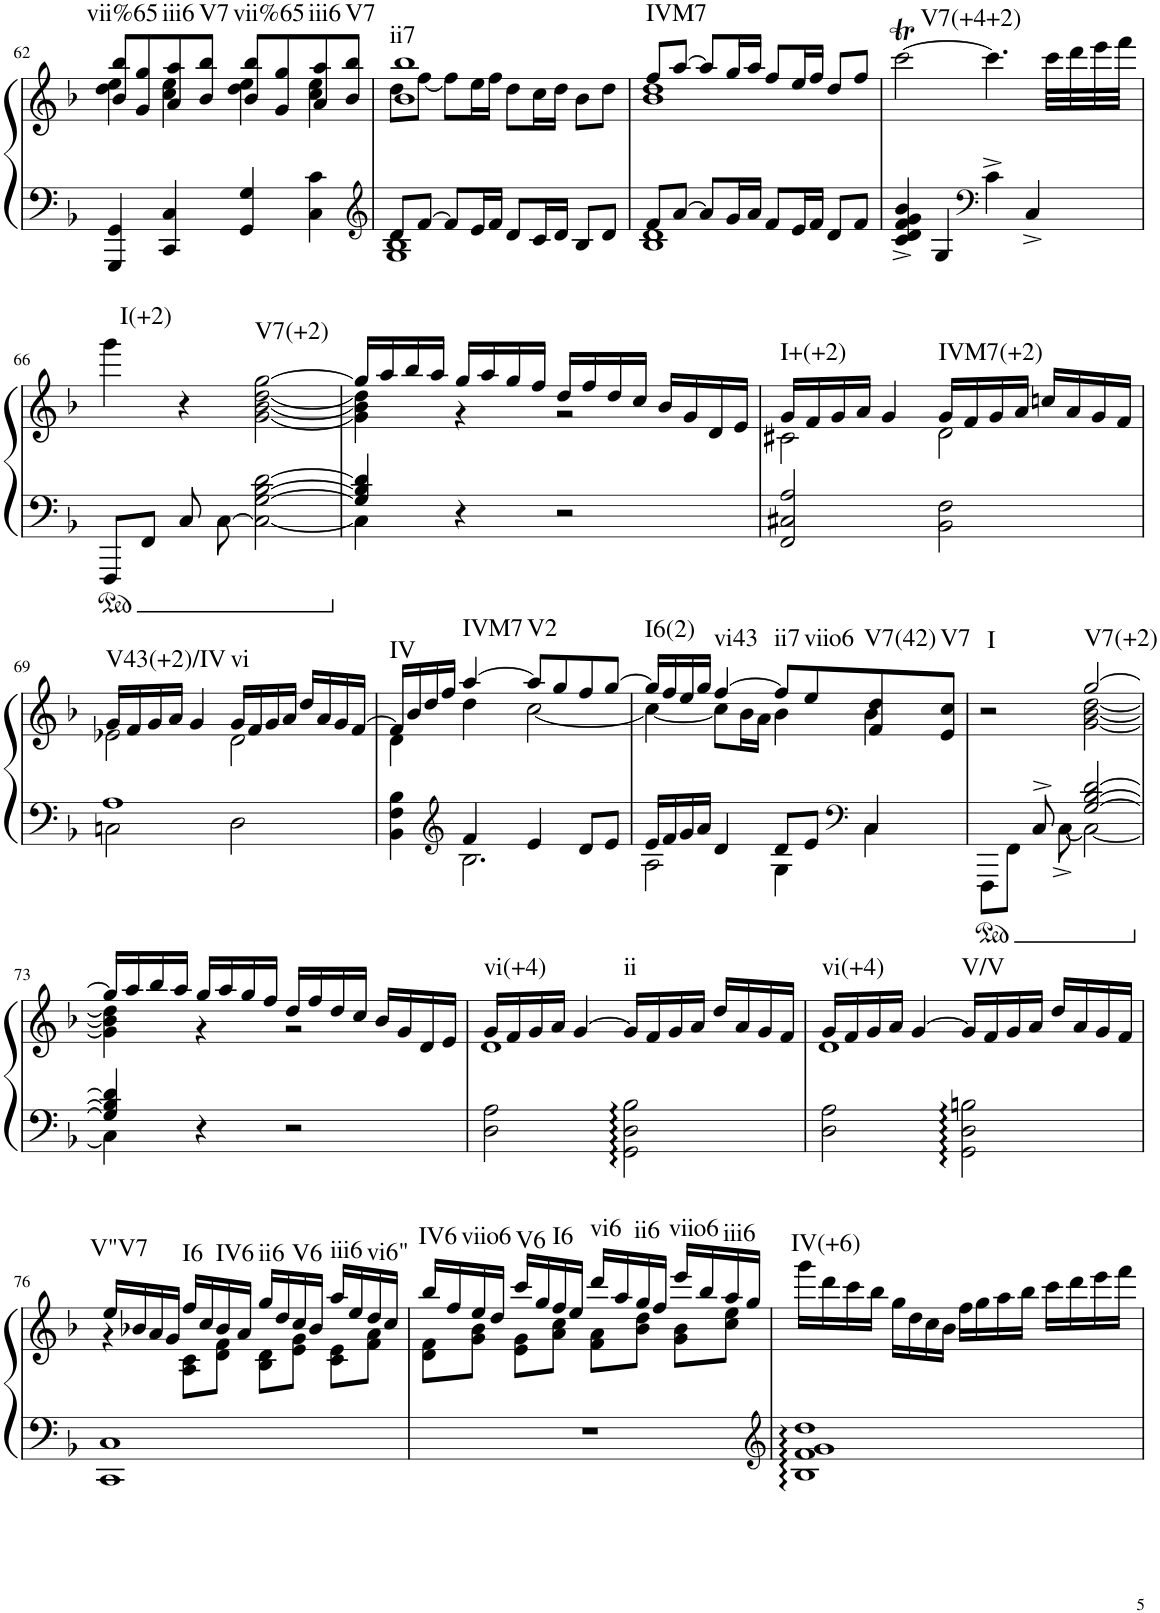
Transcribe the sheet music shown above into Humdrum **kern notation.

**kern	**kern	**harte
*part1	*part1	*part1
*staff2	*staff1	*
*I"Piano	*	*
*I'Pno.	*	*
!!LO:PB:g=z
*clefF4	*clefG2	*
*k[b-]	*k[b-]	*
*M4/4	*M4/4	*
*met(c)	*met(c)	*
=62	=62	=62
*	*^	*
!	!	!	!LO:H:kt=vii%65
4GGG/ 4GG/	8b-/ 8bb-/L	4dd\ 4ee\	N
.	8g/ 8gg/	.	.
!	!	!	!LO:H:kt=iii6
4CC/ 4C/	8a/ 8aa/	4cc\ 4ee\	N
!	!	!	!LO:H:kt=V7
.	8b-/ 8bb-/J	.	N
!	!	!	!LO:H:kt=vii%65
4GG/ 4G/	8b-/ 8bb-/L	4dd\ 4ee\	N
.	8g/ 8gg/	.	.
!	!	!	!LO:H:kt=iii6
4C\ 4c\	8a/ 8aa/	4cc\ 4ee\	N
!	!	!	!LO:H:kt=V7
.	8b-/ 8bb-/J	.	N
=63	=63	=63	=63
*clefG2	*	*	*
*^	*	*	*
!	!	!	!	!LO:H:kt=ii7
8d/L	1G 1B-	1b- 1bb-	8dd\L	N
[8f/J	.	.	[8ff\J	.
8f/L]	.	.	8ff\L]	.
16e/L	.	.	16ee\L	.
16f/JJ	.	.	16ff\JJ	.
8d/L	.	.	8dd\L	.
16c/L	.	.	16cc\L	.
16d/JJ	.	.	16dd\JJ	.
8B-/L	.	.	8b-\L	.
8d/J	.	.	8dd\J	.
=64	=64	=64	=64	=64
!	!	!	!	!LO:H:kt=IVM7
8f/L	1B- 1d	8ff/L	1b- 1dd	N
[8a/J	.	[8aa/J	.	.
8a/L]	.	8aa/L]	.	.
16g/L	.	16gg/L	.	.
16a/JJ	.	16aa/JJ	.	.
8f/L	.	8ff/L	.	.
16e/L	.	16ee/L	.	.
16f/JJ	.	16ff/JJ	.	.
8d/L	.	8dd/L	.	.
8f/J	.	8ff/J	.	.
*v	*v	*	*	*
*	*v	*v	*
=65	=65	=65
!	!	!LO:H:kt=V7(+4+2)
4c/^ 4d/^ 4f/^ 4g/^ 4b-/^	[2cccT\	N
4G/	.	.
*clefF4	*	*
4c^\	4.ccc\]	.
4C^/	.	.
.	32ccc\LLL	.
.	32ddd\	.
.	32eee\	.
.	32fff\JJJ	.
!!LO:LB:g=z
=66	=66	=66
!	!	!LO:H:kt=I(+2)
8FFF/L	4ggg\	N
8FF/J	.	.
8C/	4r	.
[8C\	.	.
!	!	!LO:H:kt=V7(+2)
2C\_ [2G\ [2B-\ [2d\	[2g\ [2b-\ [2dd\ [2gg\	N
=67	=67	=67
*^	*^	*
4G/] 4B-/] 4d/]	4C\]	16gg/LL]	4g\] 4b-\] 4dd\]	.
.	.	16aa/	.	.
.	.	16bb-/	.	.
.	.	16aa/JJ	.	.
4r	4ryy	16gg/LL	4r	.
.	.	16aa/	.	.
.	.	16gg/	.	.
.	.	16ff/JJ	.	.
2r	2ryy	16dd/LL	2r	.
.	.	16ff/	.	.
.	.	16dd/	.	.
.	.	16cc/JJ	.	.
.	.	16b-/LL	.	.
.	.	16g/	.	.
.	.	16d/	.	.
.	.	16e/JJ	.	.
*v	*v	*	*	*
=68	=68	=68	=68
!	!	!	!LO:H:kt=I+(+2)
2FF/ 2C#X/ 2A/	16g/LL	2c#X\	N
.	16f/	.	.
.	16g/	.	.
.	16a/JJ	.	.
.	4g/	.	.
!	!	!	!LO:H:kt=IVM7(+2)
2BB-\ 2F\	16g/LL	2d\	N
.	16f/	.	.
.	16g/	.	.
.	16a/JJ	.	.
.	16ccn/LL	.	.
.	16a/	.	.
.	16g/	.	.
.	16f/JJ	.	.
!!LO:LB:g=z	!!
=69	=69	=69	=69
*^	*	*	*
!	!	!	!	!LO:H:kt=V43(+2)/IV
1A	2Cn\	16g/LL	2e-X\	N
.	.	16f/	.	.
.	.	16g/	.	.
.	.	16a/JJ	.	.
.	.	4g/	.	.
!	!	!	!	!LO:H:kt=vi
.	2D\	16g/LL	2d\	N
.	.	16f/	.	.
.	.	16g/	.	.
.	.	16a/JJ	.	.
.	.	16dd/LL	.	.
.	.	16a/	.	.
.	.	16g/	.	.
.	.	[16f/JJ	.	.
=70	=70	=70	=70	=70
!	!	!	!	!LO:H:kt=IV
4BB-\ 4F\ 4B-\	4ryy	16f/LL]	4d\	N
.	.	16b-/	.	.
.	.	16dd/	.	.
.	.	16ff/JJ	.	.
*clefG2	*	*	*	*
!	!	!	!	!LO:H:kt=IVM7
4f/	2.B-\	[4aa/	4dd\	N
!	!	!	!	!LO:H:kt=V2
4e/	.	8aa/L]	[2cc\	N
.	.	8gg/	.	.
8d/L	.	8ff/	.	.
8e/J	.	[8gg/J	.	.
=71	=71	=71	=71	=71
!	!	!	!	!LO:H:kt=I6(2)
16e/LL	2A\	16gg/LL]	4cc\_	N
16f/	.	16ff/	.	.
16g/	.	16ee/	.	.
16a/JJ	.	16gg/JJ	.	.
!	!	!	!	!LO:H:kt=vi43
4d/	.	[4ff/	8cc\L]	N
.	.	.	16b-\L	.
.	.	.	16a\JJ	.
!	!	!	!	!LO:H:kt=ii7
8d/L	4G\	8ff/L]	4b-\	N
!	!	!	!	!LO:H:kt=viio6
8e/J	.	8ee/	.	N
*clefF4	*	*	*	*
!	!	!	!	!LO:H:kt=V7(42)
4C/	4C\	8f/ 8dd/	4b-\	N
!	!	!	!	!LO:H:kt=V7
.	.	8e/ 8cc/J	.	N
=72	=72	=72	=72	=72
!	!	!	!	!LO:H:kt=I
2ryy	8FFF\L	2r	2ryy	N
.	8FF\J	.	.	.
.	8C^/	.	.	.
.	[8C^\	.	.	.
!	!	!	!	!LO:H:kt=V7(+2)
[2G/ [2B-/ [2d/	2C\_	[2gg/	[2g\ [2b-\ [2dd\	N
!!LO:LB:g=z	!!
=73	=73	=73	=73	=73
4G/] 4B-/] 4d/]	4C\]	16gg/LL]	4g\] 4b-\] 4dd\]	.
.	.	16aa/	.	.
.	.	16bb-/	.	.
.	.	16aa/JJ	.	.
4r	4ryy	16gg/LL	4r	.
.	.	16aa/	.	.
.	.	16gg/	.	.
.	.	16ff/JJ	.	.
2r	2ryy	16dd/LL	2r	.
.	.	16ff/	.	.
.	.	16dd/	.	.
.	.	16cc/JJ	.	.
.	.	16b-/LL	.	.
.	.	16g/	.	.
.	.	16d/	.	.
.	.	16e/JJ	.	.
*v	*v	*	*	*
=74	=74	=74	=74
!	!	!	!LO:H:kt=vi(+4)
2D\ 2A\	16g/LL	1d	N
.	16f/	.	.
.	16g/	.	.
.	16a/JJ	.	.
.	[4g/	.	.
!	!	!	!LO:H:kt=ii
2GG\ 2D\ 2B-\	16g/LL]	.	N
.	16f/	.	.
.	16g/	.	.
.	16a/JJ	.	.
.	16dd/LL	.	.
.	16a/	.	.
.	16g/	.	.
.	16f/JJ	.	.
=75	=75	=75	=75
!	!	!	!LO:H:kt=vi(+4)
2D\ 2A\	16g/LL	1d	N
.	16f/	.	.
.	16g/	.	.
.	16a/JJ	.	.
.	[4g/	.	.
!	!	!	!LO:H:kt=V/V
2GG\ 2D\ 2Bn\	16g/LL]	.	N
.	16f/	.	.
.	16g/	.	.
.	16a/JJ	.	.
.	16dd/LL	.	.
.	16a/	.	.
.	16g/	.	.
.	16f/JJ	.	.
!!LO:LB:g=z	!!
=76	=76	=76	=76
!	!	!	!LO:H:kt=V"V7
1CC 1C	16ee/LL	4r	N
.	16b-X/	.	.
.	16a/	.	.
.	16g/JJ	.	.
!	!	!	!LO:H:kt=I6
.	16ff/LL	8A\ 8c\L	N
.	16cc/	.	.
!	!	!	!LO:H:kt=IV6
.	16b-/	8d\ 8f\J	N
.	16a/JJ	.	.
!	!	!	!LO:H:kt=ii6
.	16gg/LL	8B-\ 8d\L	N
.	16dd/	.	.
!	!	!	!LO:H:kt=V6
.	16cc/	8e\ 8g\J	N
.	16b-/JJ	.	.
!	!	!	!LO:H:kt=iii6
.	16aa/LL	8c\ 8e\L	N
.	16ee/	.	.
!	!	!	!LO:H:kt=vi6"
.	16dd/	8f\ 8a\J	N
.	16cc/JJ	.	.
=77	=77	=77	=77
!	!	!	!LO:H:kt=IV6
1r	16bb-/LL	8d\ 8f\L	N
.	16ff/	.	.
!	!	!	!LO:H:kt=viio6
.	16ee/	8g\ 8b-\J	N
.	16dd/JJ	.	.
!	!	!	!LO:H:kt=V6
.	16ccc/LL	8e\ 8g\L	N
.	16gg/	.	.
!	!	!	!LO:H:kt=I6
.	16ff/	8a\ 8cc\J	N
.	16ee/JJ	.	.
!	!	!	!LO:H:kt=vi6
.	16ddd/LL	8f\ 8a\L	N
.	16aa/	.	.
!	!	!	!LO:H:kt=ii6
.	16gg/	8b-\ 8dd\J	N
.	16ff/JJ	.	.
!	!	!	!LO:H:kt=viio6
.	16eee/LL	8g\ 8b-\L	N
.	16bb-/	.	.
!	!	!	!LO:H:kt=iii6
.	16aa/	8cc\ 8ee\J	N
.	16gg/JJ	.	.
*	*v	*v	*
=78	=78	=78
*clefG2	*	*
!	!	!LO:H:kt=IV(+6)
1B- 1f 1g 1dd	16ggg\LL	N
.	16ddd\	.
.	16ccc\	.
.	16bb-\JJ	.
.	16gg\LL	.
.	16dd\	.
.	16cc\	.
.	16b-\JJ	.
.	16ff\LL	.
.	16gg\	.
.	16aa\	.
.	16bb-\JJ	.
.	16ccc\LL	.
.	16ddd\	.
.	16eee\	.
.	16fff\JJ	.
=	=	=
*-	*-	*-
